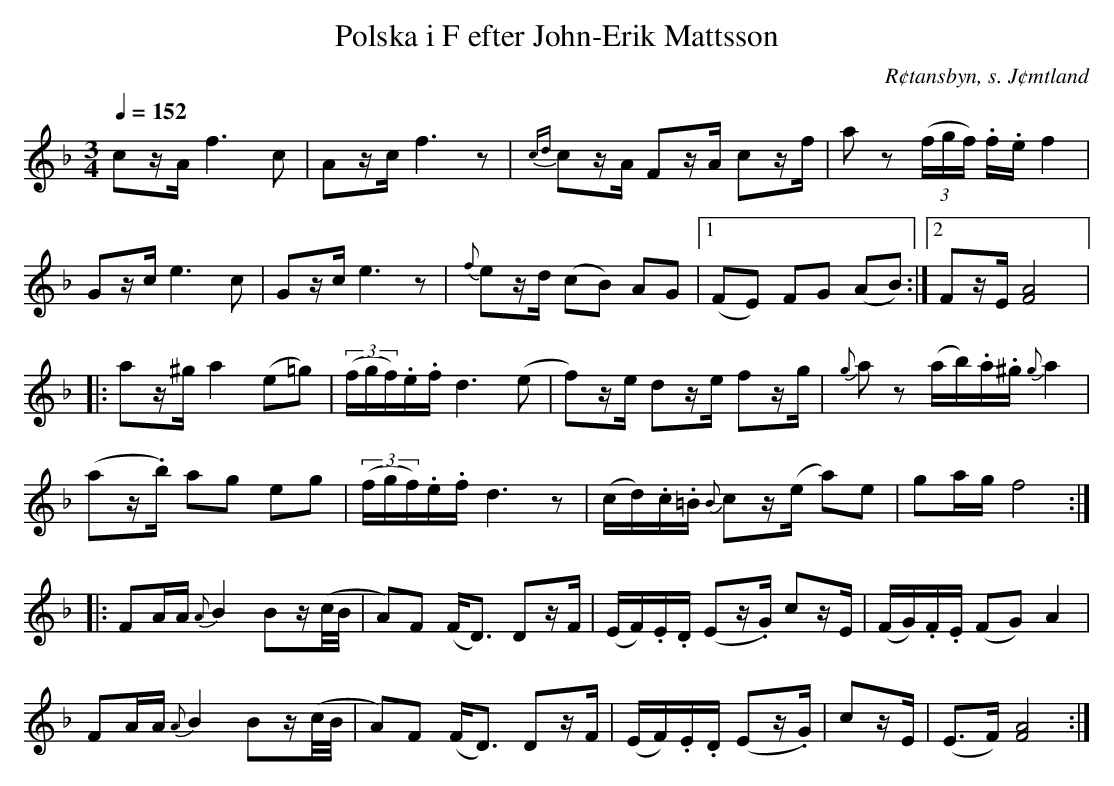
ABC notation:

X:1
T:Polska i F efter John-Erik Mattsson
O:R¢tansbyn, s. J¢mtland
Q:1/4=152
M:3/4
L:1/8
K:F
cz/A/ f3 c|Az/c/ f3 z|{cd}cz/A/ Fz/A/ cz/f/|az (3(f/g/f/) .f/.e/ f2|!
Gz/c/ e3 c|Gz/c/ e3z|{f}ez/d/ (cB) AG|[1(FE) FG (AB):|[2Fz/E/ [F4A4]|:!
az/^g/ a2 (e=g)|((3f/g/f/).e/.f/ d3 (e|f)z/e/ dz/e/ fz/g/|{g}a z (a/b/).a/.^g/ {g}a2|!
(az/.b/) ag eg|((3f/g/f/).e/.f/ d3 z|(c/d/).c/.=B/ {B}cz/(e/ a)e|ga/g/ f4::!
FA/A/ {A}B2 Bz/(c/4B/4|A)F (F<D) Dz/F/|(E/F/).E/.D/ (Ez/.G/) cz/E/|(F/G/).F/.E/ (FG) A2|!
FA/A/ {A}B2 Bz/(c/4B/4|A)F (F<D) Dz/F/|(E/F/).E/.D/ (Ez/.G/)|cz/E/|(E>F) [F4A4]:|]
